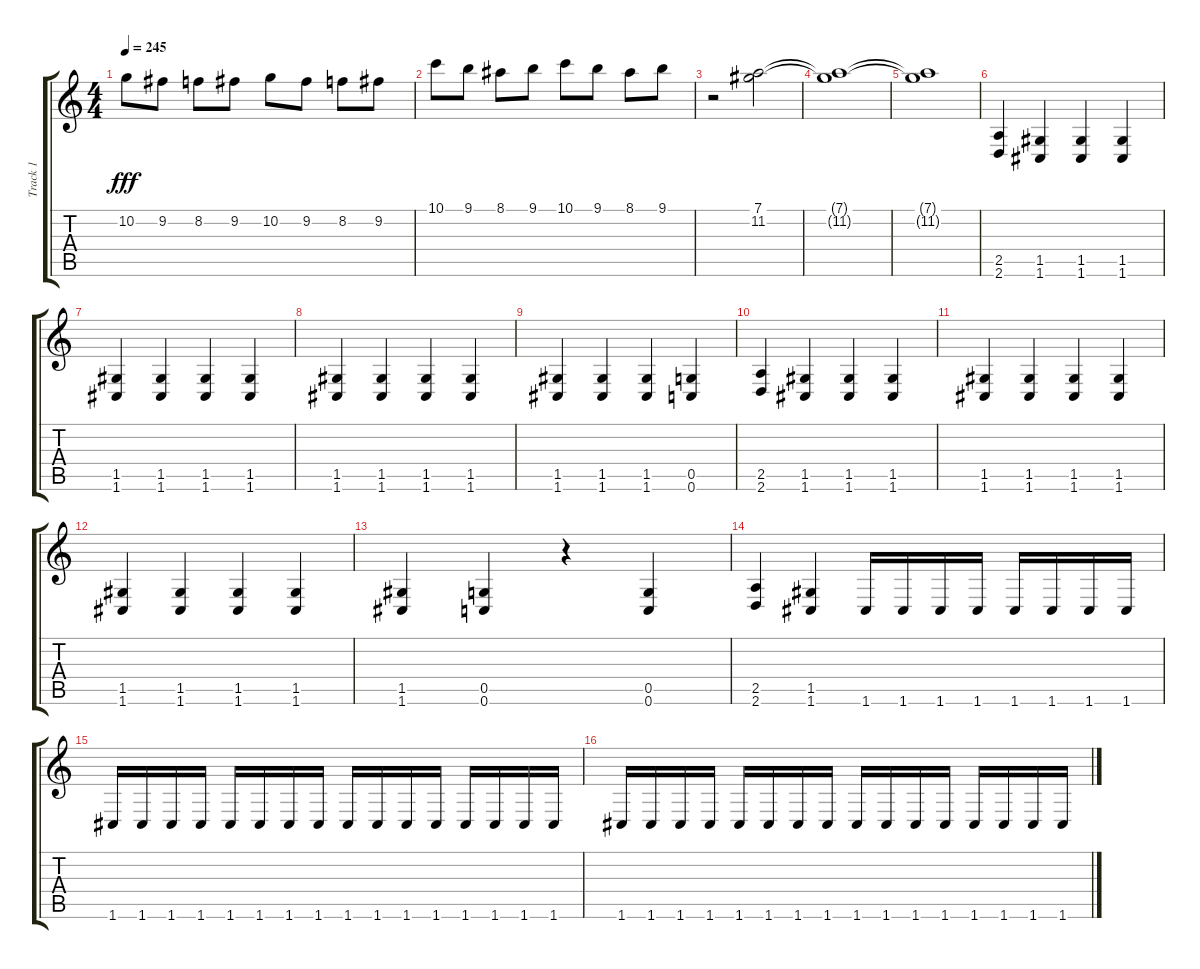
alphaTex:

\track ("Track 1" "Track 1") {instrument distortionguitar}
\staff {score tabs}
\tuning (D4 A3 F3 C3 G2 C2) {hide}
\ts (4 4)
\tempo 245
\clef g2
\ks c
10.2.8{dy fff} 9.2.8 8.2.8 9.2.8 10.2.8 9.2.8 8.2.8 9.2.8 |
10.1.8 9.1.8 8.1.8 9.1.8 10.1.8 9.1.8 8.1.8 9.1.8 |
r.2 (7.1 11.2).2 |
(7.1{t} 11.2{t}).1 |
(7.1{t} 11.2{t}).1 |
(2.5 2.6).4 (1.5 1.6).4 (1.5 1.6).4 (1.5 1.6).4 |
(1.5 1.6).4 (1.5 1.6).4 (1.5 1.6).4 (1.5 1.6).4 |
(1.5 1.6).4 (1.5 1.6).4 (1.5 1.6).4 (1.5 1.6).4 |
(1.5 1.6).4 (1.5 1.6).4 (1.5 1.6).4 (0.5 0.6).4 |
(2.5 2.6).4 (1.5 1.6).4 (1.5 1.6).4 (1.5 1.6).4 |
(1.5 1.6).4 (1.5 1.6).4 (1.5 1.6).4 (1.5 1.6).4 |
(1.5 1.6).4 (1.5 1.6).4 (1.5 1.6).4 (1.5 1.6).4 |
(1.5 1.6).4 (0.5 0.6).4 r.4 (0.5 0.6).4 |
(2.5 2.6).4 (1.5 1.6).4 1.6.16 1.6.16 1.6.16 1.6.16 1.6.16 1.6.16 1.6.16 1.6.16 |
1.6.16 1.6.16 1.6.16 1.6.16 1.6.16 1.6.16 1.6.16 1.6.16 1.6.16 1.6.16 1.6.16 1.6.16 1.6.16 1.6.16 1.6.16 1.6.16 |
1.6.16 1.6.16 1.6.16 1.6.16 1.6.16 1.6.16 1.6.16 1.6.16 1.6.16 1.6.16 1.6.16 1.6.16 1.6.16 1.6.16 1.6.16 1.6.16
